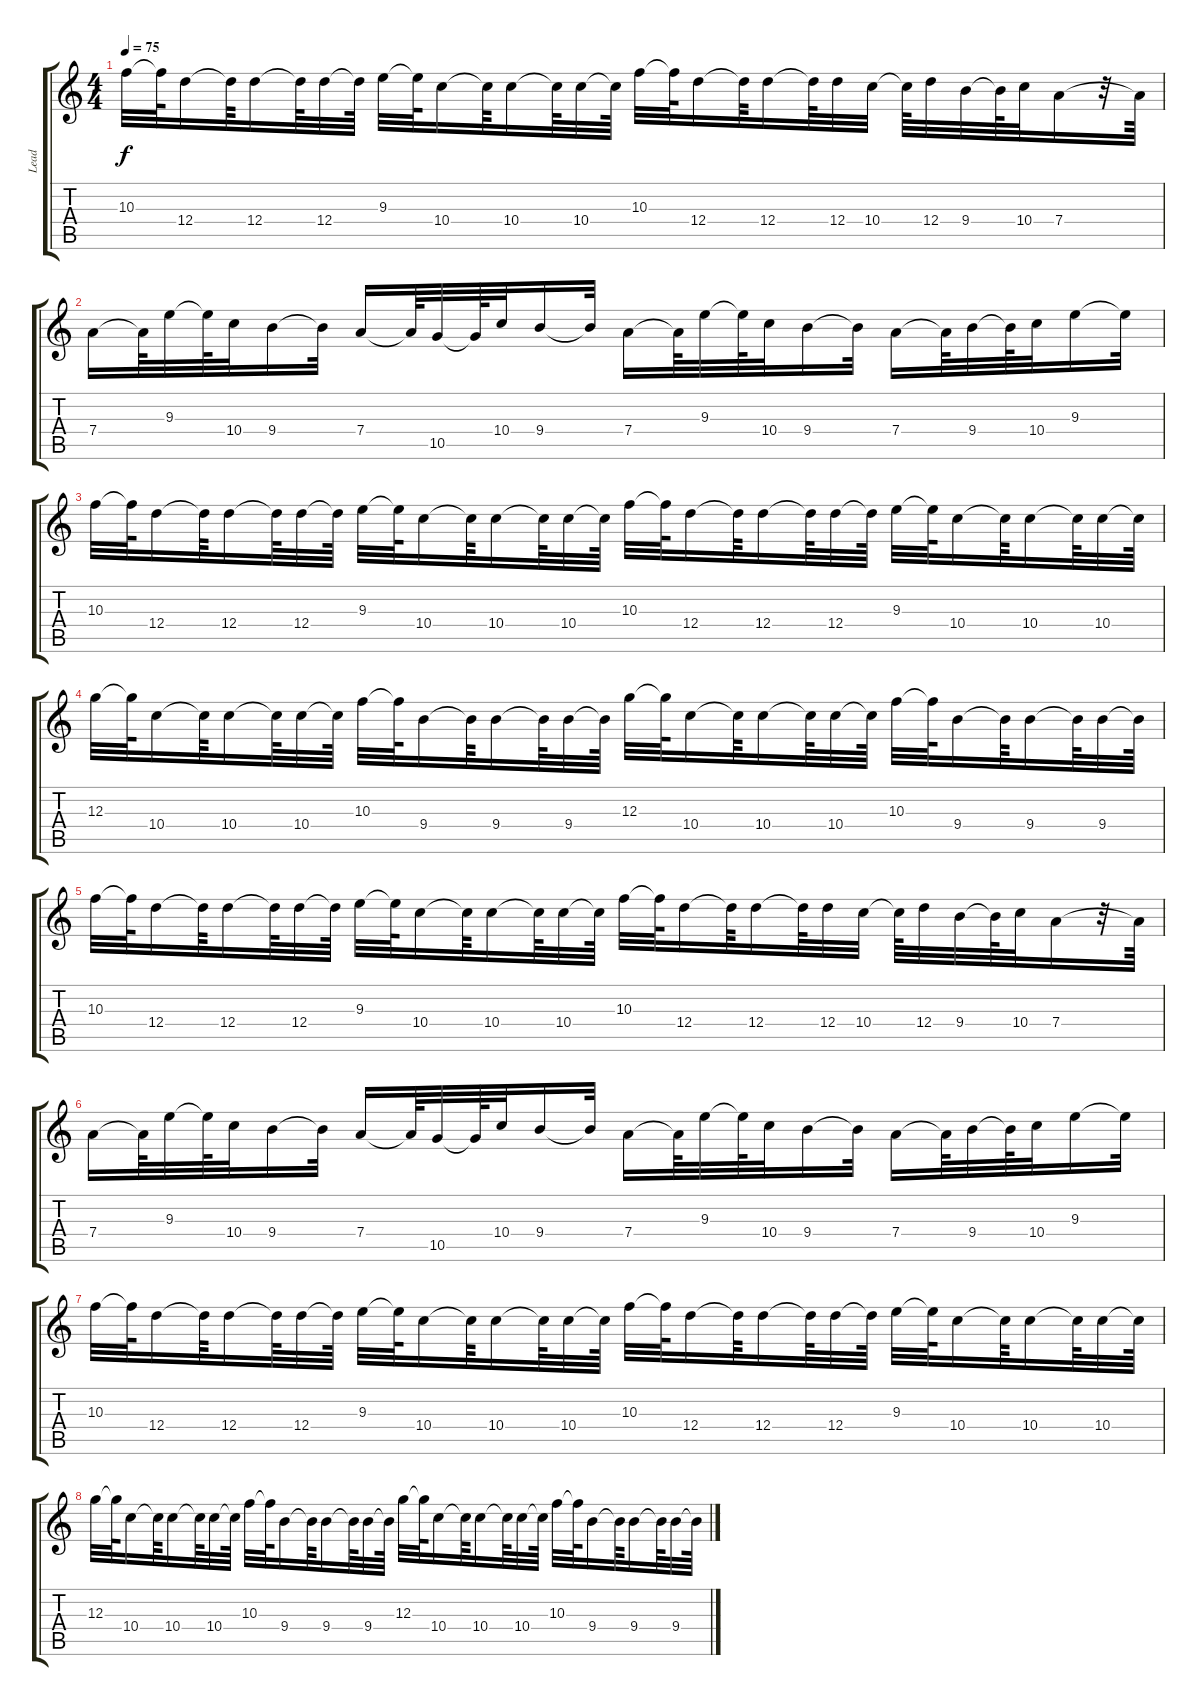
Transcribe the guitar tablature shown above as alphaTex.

\track ("Lead" "Lead") {instrument distortionguitar}
\staff {score tabs}
\tuning (E4 B3 G3 D3 A2 E2) {hide}
\ts (4 4)
\tempo 75
\clef g2
\ks c
10.3.32{dy f} 10.3{t}.64 12.4.16 12.4{t}.64 12.4.16 12.4{t}.64 12.4.32 12.4{t}.64 9.3.32 9.3{t}.64 10.4.16 10.4{t}.64 10.4.16 10.4{t}.64 10.4.32 10.4{t}.64 10.3.32 10.3{t}.64 12.4.16 12.4{t}.64 12.4.16 12.4{t}.64 12.4.32 10.4.32 10.4{t}.64 12.4.32 9.4.32 9.4{t}.64 10.4.32 7.4.16 r.32 7.4{t}.64 |
7.4.16 7.4{t}.64 9.3.32 9.3{t}.64 10.4.32 9.4.16 9.4{t}.32 7.4.16 7.4{t}.64 10.5.32 10.5{t}.64 10.4.32 9.4.16 9.4{t}.32 7.4.16 7.4{t}.64 9.3.32 9.3{t}.64 10.4.32 9.4.16 9.4{t}.32 7.4.16 7.4{t}.64 9.4.32 9.4{t}.64 10.4.32 9.3.16 9.3{t}.32 |
10.3.32 10.3{t}.64 12.4.16 12.4{t}.64 12.4.16 12.4{t}.64 12.4.32 12.4{t}.64 9.3.32 9.3{t}.64 10.4.16 10.4{t}.64 10.4.16 10.4{t}.64 10.4.32 10.4{t}.64 10.3.32 10.3{t}.64 12.4.16 12.4{t}.64 12.4.16 12.4{t}.64 12.4.32 12.4{t}.64 9.3.32 9.3{t}.64 10.4.16 10.4{t}.64 10.4.16 10.4{t}.64 10.4.32 10.4{t}.64 |
12.3.32 12.3{t}.64 10.4.16 10.4{t}.64 10.4.16 10.4{t}.64 10.4.32 10.4{t}.64 10.3.32 10.3{t}.64 9.4.16 9.4{t}.64 9.4.16 9.4{t}.64 9.4.32 9.4{t}.64 12.3.32 12.3{t}.64 10.4.16 10.4{t}.64 10.4.16 10.4{t}.64 10.4.32 10.4{t}.64 10.3.32 10.3{t}.64 9.4.16 9.4{t}.64 9.4.16 9.4{t}.64 9.4.32 9.4{t}.64 |
10.3.32 10.3{t}.64 12.4.16 12.4{t}.64 12.4.16 12.4{t}.64 12.4.32 12.4{t}.64 9.3.32 9.3{t}.64 10.4.16 10.4{t}.64 10.4.16 10.4{t}.64 10.4.32 10.4{t}.64 10.3.32 10.3{t}.64 12.4.16 12.4{t}.64 12.4.16 12.4{t}.64 12.4.32 10.4.32 10.4{t}.64 12.4.32 9.4.32 9.4{t}.64 10.4.32 7.4.16 r.32 7.4{t}.64 |
7.4.16 7.4{t}.64 9.3.32 9.3{t}.64 10.4.32 9.4.16 9.4{t}.32 7.4.16 7.4{t}.64 10.5.32 10.5{t}.64 10.4.32 9.4.16 9.4{t}.32 7.4.16 7.4{t}.64 9.3.32 9.3{t}.64 10.4.32 9.4.16 9.4{t}.32 7.4.16 7.4{t}.64 9.4.32 9.4{t}.64 10.4.32 9.3.16 9.3{t}.32 |
10.3.32 10.3{t}.64 12.4.16 12.4{t}.64 12.4.16 12.4{t}.64 12.4.32 12.4{t}.64 9.3.32 9.3{t}.64 10.4.16 10.4{t}.64 10.4.16 10.4{t}.64 10.4.32 10.4{t}.64 10.3.32 10.3{t}.64 12.4.16 12.4{t}.64 12.4.16 12.4{t}.64 12.4.32 12.4{t}.64 9.3.32 9.3{t}.64 10.4.16 10.4{t}.64 10.4.16 10.4{t}.64 10.4.32 10.4{t}.64 |
12.3.32 12.3{t}.64 10.4.16 10.4{t}.64 10.4.16 10.4{t}.64 10.4.32 10.4{t}.64 10.3.32 10.3{t}.64 9.4.16 9.4{t}.64 9.4.16 9.4{t}.64 9.4.32 9.4{t}.64 12.3.32 12.3{t}.64 10.4.16 10.4{t}.64 10.4.16 10.4{t}.64 10.4.32 10.4{t}.64 10.3.32 10.3{t}.64 9.4.16 9.4{t}.64 9.4.16 9.4{t}.64 9.4.32 9.4{t}.64
